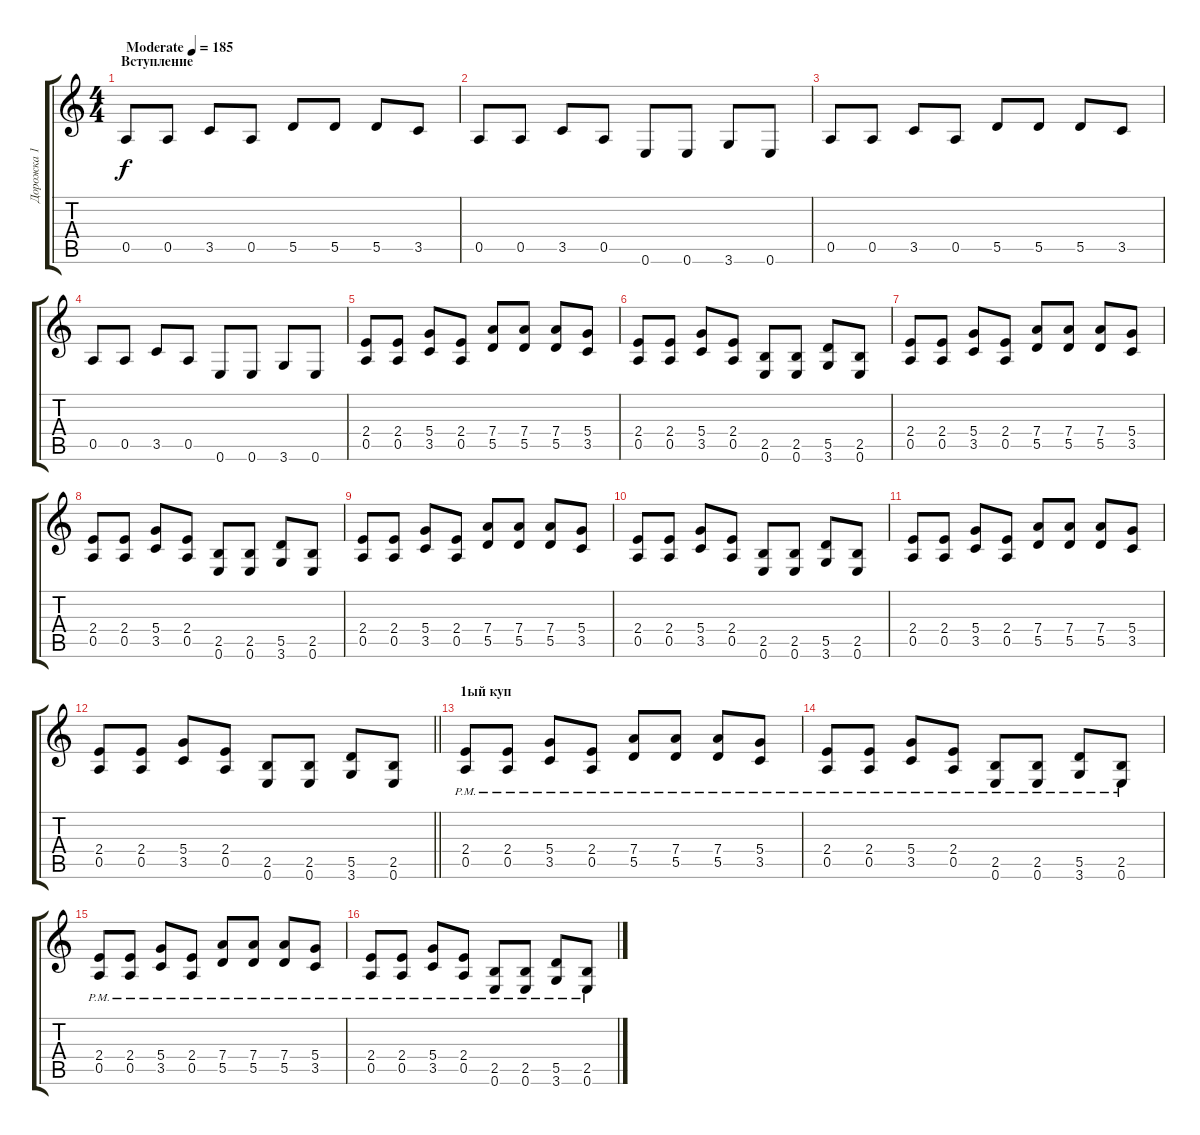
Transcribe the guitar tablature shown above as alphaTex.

\track ("Дорожка 1" "Дорожка 1") {instrument distortionguitar}
\staff {score tabs}
\tuning (E4 B3 G3 D3 A2 E2) {hide}
\ts (4 4)
\section ("" "Вступление")
\tempo (185 "Moderate")
\clef g2
\ks c
0.5.8{dy f instrument distortionguitar} 0.5.8 3.5.8 0.5.8 5.5.8 5.5.8 5.5.8 3.5.8 |
0.5.8 0.5.8 3.5.8 0.5.8 0.6.8 0.6.8 3.6.8 0.6.8 |
0.5.8 0.5.8 3.5.8 0.5.8 5.5.8 5.5.8 5.5.8 3.5.8 |
0.5.8 0.5.8 3.5.8 0.5.8 0.6.8 0.6.8 3.6.8 0.6.8 |
(2.4 0.5).8 (2.4 0.5).8 (5.4 3.5).8 (2.4 0.5).8 (7.4 5.5).8 (7.4 5.5).8 (7.4 5.5).8 (5.4 3.5).8 |
(2.4 0.5).8 (2.4 0.5).8 (5.4 3.5).8 (2.4 0.5).8 (2.5 0.6).8 (2.5 0.6).8 (5.5 3.6).8 (2.5 0.6).8 |
(2.4 0.5).8 (2.4 0.5).8 (5.4 3.5).8 (2.4 0.5).8 (7.4 5.5).8 (7.4 5.5).8 (7.4 5.5).8 (5.4 3.5).8 |
(2.4 0.5).8 (2.4 0.5).8 (5.4 3.5).8 (2.4 0.5).8 (2.5 0.6).8 (2.5 0.6).8 (5.5 3.6).8 (2.5 0.6).8 |
(2.4 0.5).8 (2.4 0.5).8 (5.4 3.5).8 (2.4 0.5).8 (7.4 5.5).8 (7.4 5.5).8 (7.4 5.5).8 (5.4 3.5).8 |
(2.4 0.5).8 (2.4 0.5).8 (5.4 3.5).8 (2.4 0.5).8 (2.5 0.6).8 (2.5 0.6).8 (5.5 3.6).8 (2.5 0.6).8 |
(2.4 0.5).8 (2.4 0.5).8 (5.4 3.5).8 (2.4 0.5).8 (7.4 5.5).8 (7.4 5.5).8 (7.4 5.5).8 (5.4 3.5).8 |
\barLineRight lightlight
(2.4 0.5).8 (2.4 0.5).8 (5.4 3.5).8 (2.4 0.5).8 (2.5 0.6).8 (2.5 0.6).8 (5.5 3.6).8 (2.5 0.6).8 |
\section ("" "1ый куп")
(2.4{pm} 0.5{pm}).8 (2.4{pm} 0.5{pm}).8 (5.4{pm} 3.5{pm}).8 (2.4{pm} 0.5{pm}).8 (7.4{pm} 5.5{pm}).8 (7.4{pm} 5.5{pm}).8 (7.4{pm} 5.5{pm}).8 (5.4{pm} 3.5{pm}).8 |
(2.4{pm} 0.5{pm}).8 (2.4{pm} 0.5{pm}).8 (5.4{pm} 3.5{pm}).8 (2.4{pm} 0.5{pm}).8 (2.5{pm} 0.6{pm}).8 (2.5{pm} 0.6{pm}).8 (5.5{pm} 3.6{pm}).8 (2.5{pm} 0.6{pm}).8 |
(2.4{pm} 0.5{pm}).8 (2.4{pm} 0.5{pm}).8 (5.4{pm} 3.5{pm}).8 (2.4{pm} 0.5{pm}).8 (7.4{pm} 5.5{pm}).8 (7.4{pm} 5.5{pm}).8 (7.4{pm} 5.5{pm}).8 (5.4{pm} 3.5{pm}).8 |
(2.4{pm} 0.5{pm}).8 (2.4{pm} 0.5{pm}).8 (5.4{pm} 3.5{pm}).8 (2.4{pm} 0.5{pm}).8 (2.5{pm} 0.6{pm}).8 (2.5{pm} 0.6{pm}).8 (5.5{pm} 3.6{pm}).8 (2.5{pm} 0.6{pm}).8
